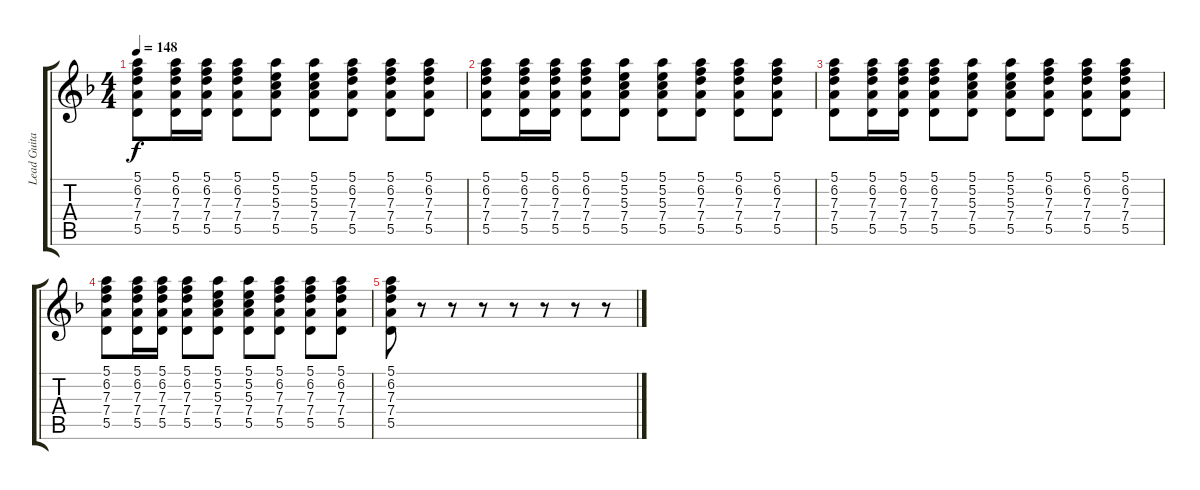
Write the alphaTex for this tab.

\track ("Lead Guitar (Brian Baker)" "Lead Guita") {instrument distortionguitar}
\staff {score tabs}
\tuning (E4 B3 G3 D3 A2 E2) {hide}
\ts (4 4)
\tempo 148
\clef g2
\ks f
(5.1 6.2 7.3 7.4 5.5).8{dy f} (5.1 6.2 7.3 7.4 5.5).16 (5.1 6.2 7.3 7.4 5.5).16 (5.1 6.2 7.3 7.4 5.5).8 (5.1 5.2 5.3 7.4 5.5).8 (5.1 5.2 5.3 7.4 5.5).8 (5.1 6.2 7.3 7.4 5.5).8 (5.1 6.2 7.3 7.4 5.5).8 (5.1 6.2 7.3 7.4 5.5).8 |
(5.1 6.2 7.3 7.4 5.5).8 (5.1 6.2 7.3 7.4 5.5).16 (5.1 6.2 7.3 7.4 5.5).16 (5.1 6.2 7.3 7.4 5.5).8 (5.1 5.2 5.3 7.4 5.5).8 (5.1 5.2 5.3 7.4 5.5).8 (5.1 6.2 7.3 7.4 5.5).8 (5.1 6.2 7.3 7.4 5.5).8 (5.1 6.2 7.3 7.4 5.5).8 |
(5.1 6.2 7.3 7.4 5.5).8 (5.1 6.2 7.3 7.4 5.5).16 (5.1 6.2 7.3 7.4 5.5).16 (5.1 6.2 7.3 7.4 5.5).8 (5.1 5.2 5.3 7.4 5.5).8 (5.1 5.2 5.3 7.4 5.5).8 (5.1 6.2 7.3 7.4 5.5).8 (5.1 6.2 7.3 7.4 5.5).8 (5.1 6.2 7.3 7.4 5.5).8 |
(5.1 6.2 7.3 7.4 5.5).8 (5.1 6.2 7.3 7.4 5.5).16 (5.1 6.2 7.3 7.4 5.5).16 (5.1 6.2 7.3 7.4 5.5).8 (5.1 5.2 5.3 7.4 5.5).8 (5.1 5.2 5.3 7.4 5.5).8 (5.1 6.2 7.3 7.4 5.5).8 (5.1 6.2 7.3 7.4 5.5).8 (5.1 6.2 7.3 7.4 5.5).8 |
(5.1 6.2 7.3 7.4 5.5).8 r.8 r.8 r.8 r.8 r.8 r.8 r.8
